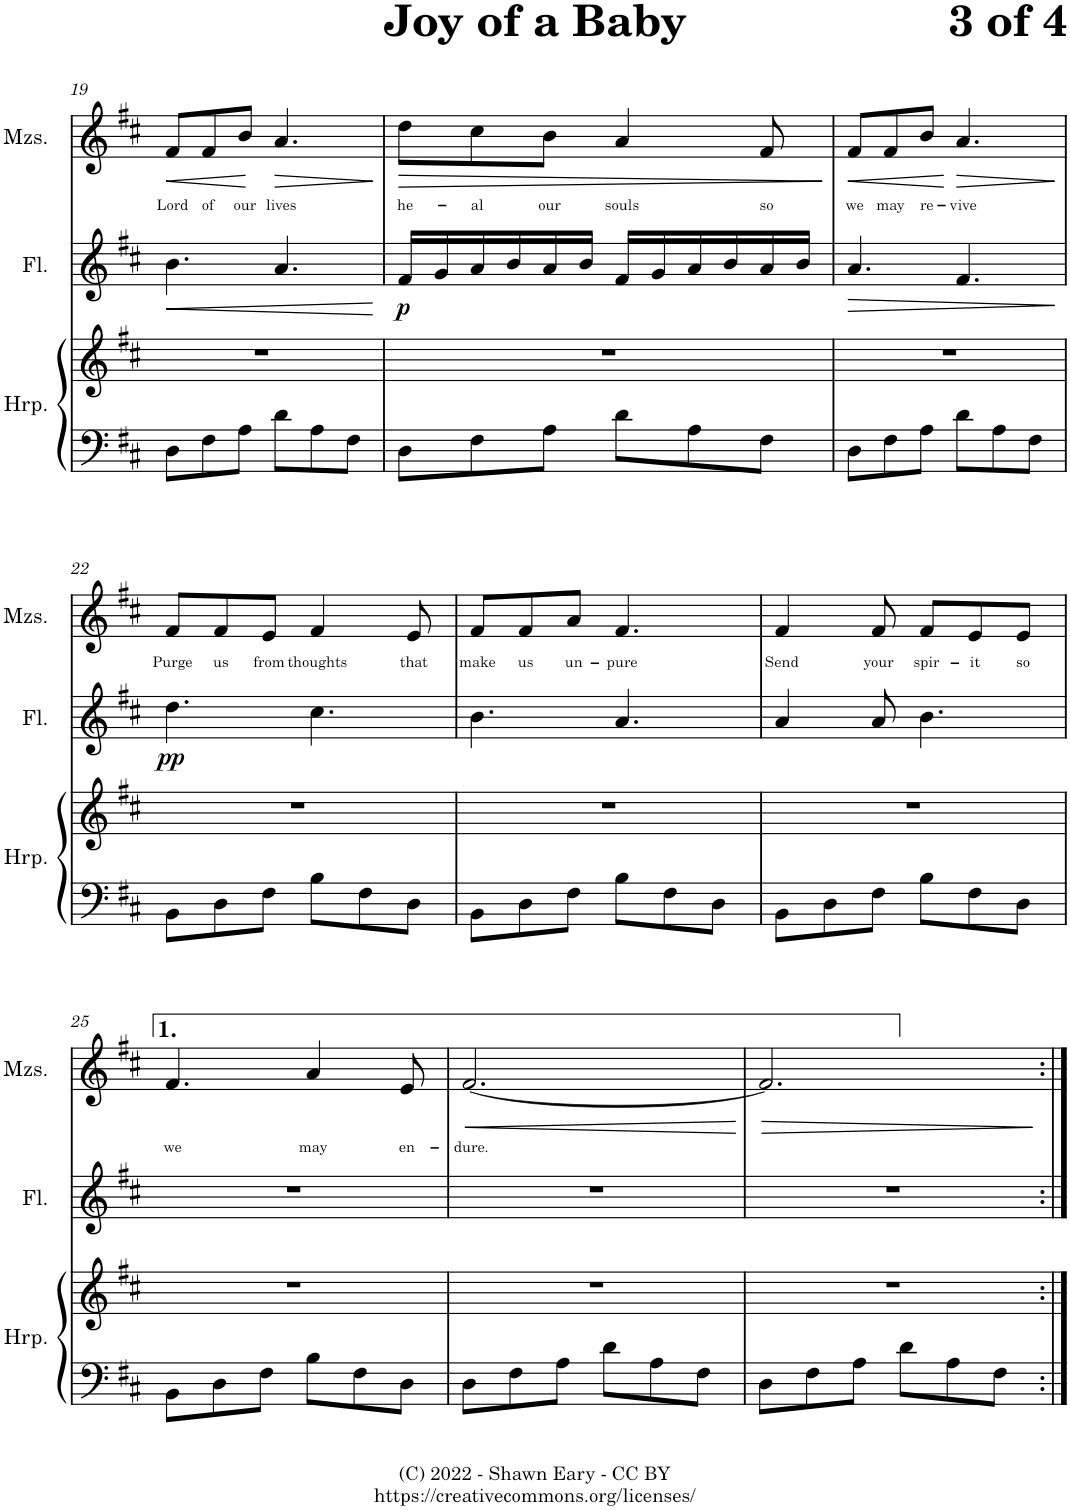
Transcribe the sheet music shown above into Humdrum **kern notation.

**kern	**kern	**kern	**dynam	**kern	**text	**dynam
*part3	*part3	*part2	*part2	*part1	*part1	*part1
*staff4	*staff3	*staff2	*staff2	*staff1	*staff1	*staff1
*I"Harp	*	*I"Flute	*	*I"Mezzo-soprano	*	*
*I'Hrp.	*	*I'Fl.	*	*I'Mzs.	*	*
!!LO:PB:g=z
*clefF4	*clefG2	*clefG2	*	*clefG2	*	*
*k[f#c#]	*k[f#c#]	*k[f#c#]	*	*k[f#c#]	*	*
*M6/8	*M6/8	*M6/8	*	*M6/8	*	*
=19	=19	=19	=19	=19	=19	=19
!	!	!	!LO:HP:b	!	!LO:LY:b	!LO:HP:b
8D\L	2.r	4.b\	<	8f#/L	Lord	<
!	!	!	!	!	!LO:LY:b	!
8F#\	.	.	.	8f#/	of	.
!	!	!	!	!	!LO:LY:b	!
8A\J	.	.	.	8b/J	our	.
!	!	!	!	!	!LO:LY:b	!LO:HP:n=1:b
8d\L	.	4.a/	.	4.a/	lives	[ >
8A\	.	.	.	.	.	.
8F#\J	.	.	.	.	.	.
.	.	.	[	.	.	]
=20	=20	=20	=20	=20	=20	=20
!	!	!	!LO:DY:b	!	!LO:LY:b	!LO:HP:b
8D\L	2.r	16f#/LL	p	8dd\L	he-	>
.	.	16g/	.	.	.	.
!	!	!	!	!	!LO:LY:b	!
8F#\	.	16a/	.	8cc#\	-al	.
.	.	16b/	.	.	.	.
!	!	!	!	!	!LO:LY:b	!
8A\J	.	16a/	.	8b\J	our	.
.	.	16b/JJ	.	.	.	.
!	!	!	!	!	!LO:LY:b	!
8d\L	.	16f#/LL	.	4a/	souls	.
.	.	16g/	.	.	.	.
8A\	.	16a/	.	.	.	.
.	.	16b/	.	.	.	.
!	!	!	!	!	!LO:LY:b	!
8F#\J	.	16a/	.	8f#/	so	.
.	.	16b/JJ	.	.	.	.
.	.	.	.	.	.	]
=21	=21	=21	=21	=21	=21	=21
!	!	!	!LO:HP:b	!	!LO:LY:b	!LO:HP:b
8D\L	2.r	4.a/	>	8f#/L	we	<
!	!	!	!	!	!LO:LY:b	!
8F#\	.	.	.	8f#/	may	.
!	!	!	!	!	!LO:LY:b	!
8A\J	.	.	.	8b/J	re-	.
!	!	!	!	!	!LO:LY:b	!LO:HP:n=1:b
8d\L	.	4.f#/	.	4.a/	-vive	[ >
8A\	.	.	.	.	.	.
8F#\J	.	.	.	.	.	.
.	.	.	]	.	.	]
!!LO:LB:g=z
=22	=22	=22	=22	=22	=22	=22
!	!	!	!LO:DY:b	!	!LO:LY:b	!
8BB\L	2.r	4.dd\	pp	8f#/L	Purge	.
!	!	!	!	!	!LO:LY:b	!
8D\	.	.	.	8f#/	us	.
!	!	!	!	!	!LO:LY:b	!
8F#\J	.	.	.	8e/J	from	.
!	!	!	!	!	!LO:LY:b	!
8B\L	.	4.cc#\	.	4f#/	thoughts	.
8F#\	.	.	.	.	.	.
!	!	!	!	!	!LO:LY:b	!
8D\J	.	.	.	8e/	that	.
=23	=23	=23	=23	=23	=23	=23
!	!	!	!	!	!LO:LY:b	!
8BB\L	2.r	4.b\	.	8f#/L	make	.
!	!	!	!	!	!LO:LY:b	!
8D\	.	.	.	8f#/	us	.
!	!	!	!	!	!LO:LY:b	!
8F#\J	.	.	.	8a/J	un-	.
!	!	!	!	!	!LO:LY:b	!
8B\L	.	4.a/	.	4.f#/	-pure	.
8F#\	.	.	.	.	.	.
8D\J	.	.	.	.	.	.
=24	=24	=24	=24	=24	=24	=24
!	!	!	!	!	!LO:LY:b	!
8BB\L	2.r	4a/	.	4f#/	Send	.
8D\	.	.	.	.	.	.
!	!	!	!	!	!LO:LY:b	!
8F#\J	.	8a/	.	8f#/	your	.
!	!	!	!	!	!LO:LY:b	!
8B\L	.	4.b\	.	8f#/L	spir-	.
!	!	!	!	!	!LO:LY:b	!
8F#\	.	.	.	8e/	-it	.
!	!	!	!	!	!LO:LY:b	!
8D\J	.	.	.	8e/J	so	.
!!LO:LB:g=z
=25	=25	=25	=25	=25	=25	=25
!	!	!	!	!	!LO:LY:b	!
8BB\L	2.r	2.r	.	4.f#/	we	.
8D\	.	.	.	.	.	.
8F#\J	.	.	.	.	.	.
!	!	!	!	!	!LO:LY:b	!
8B\L	.	.	.	4a/	may	.
8F#\	.	.	.	.	.	.
!	!	!	!	!	!LO:LY:b	!
8D\J	.	.	.	8e/	en-	.
=26	=26	=26	=26	=26	=26	=26
!	!	!	!	!	!LO:LY:b	!LO:HP:b
8D\L	2.r	2.r	.	[2.f#/	-dure.	<
8F#\	.	.	.	.	.	.
8A\J	.	.	.	.	.	.
8d\L	.	.	.	.	.	.
8A\	.	.	.	.	.	.
8F#\J	.	.	.	.	.	.
.	.	.	.	.	.	[
=27	=27	=27	=27	=27	=27	=27
!	!	!	!	!	!	!LO:HP:b
8D\L	2.r	2.r	.	2.f#/]	.	>
8F#\	.	.	.	.	.	.
8A\J	.	.	.	.	.	.
8d\L	.	.	.	.	.	.
8A\	.	.	.	.	.	.
8F#\J	.	.	.	.	.	.
.	.	.	.	.	.	]
=:|!	=:|!	=:|!	=:|!	=:|!	=:|!	=:|!
*-	*-	*-	*-	*-	*-	*-
